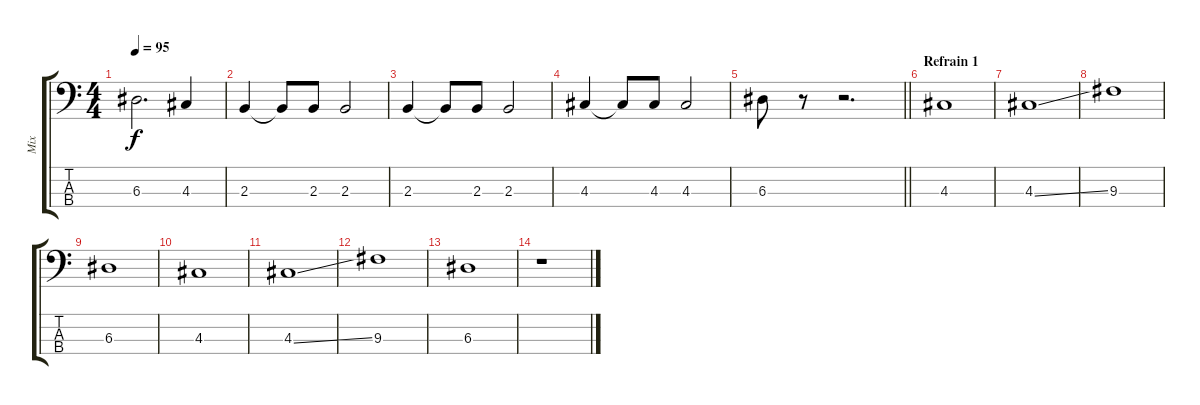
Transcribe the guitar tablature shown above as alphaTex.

\track ("Mix" "Mix") {instrument electricbassfinger}
\staff {score tabs}
\tuning (G2 D2 A1 E1) {hide}
\ts (4 4)
\tempo 95
\clef f4
\ks c
6.3.2{d dy f} 4.3.4 |
2.3.4 2.3{t}.8 2.3.8 2.3.2 |
2.3.4 2.3{t}.8 2.3.8 2.3.2 |
4.3.4 4.3{t}.8 4.3.8 4.3.2 |
\barLineRight lightlight
6.3.8 r.8 r.2{d} |
\section ("" "Refrain 1")
4.3.1 |
4.3{ss}.1 |
9.3.1 |
6.3.1 |
4.3.1 |
4.3{ss}.1 |
9.3.1 |
6.3.1 |
r.1
